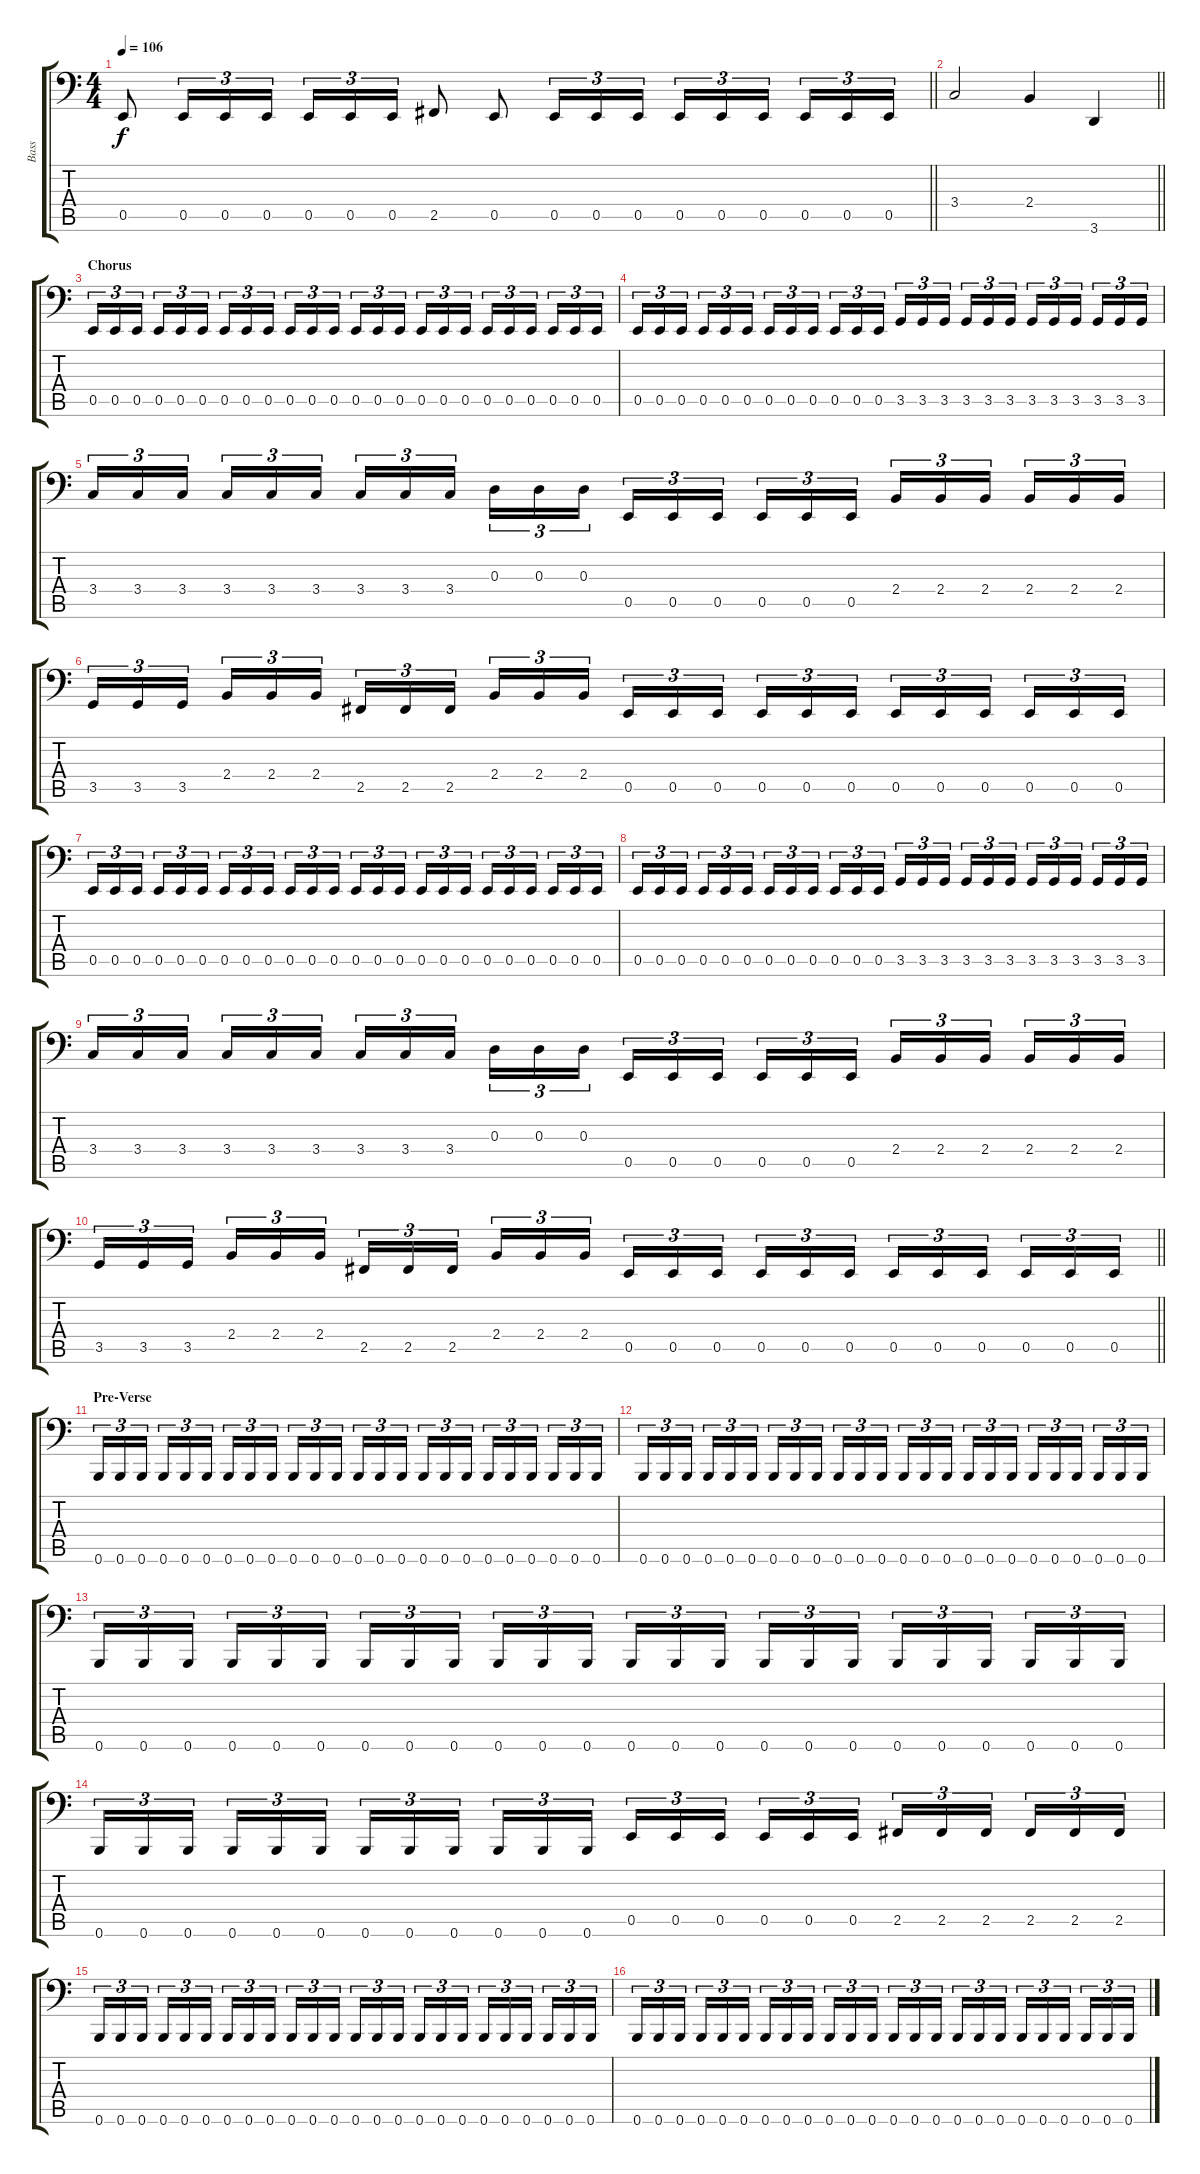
\track ("Bass" "Bass") {instrument electricbassfinger}
\staff {score tabs}
\tuning (C3 G2 D2 A1 E1 B0) {hide}
\ts (4 4)
\tempo 106
\clef f4
\barLineRight lightlight
\ks c
0.5.8{dy f} 0.5.16{tu (3 2)} 0.5.16{tu (3 2)} 0.5.16{tu (3 2)} 0.5.16{tu (3 2)} 0.5.16{tu (3 2)} 0.5.16{tu (3 2)} 2.5.8 0.5.8 0.5.16{tu (3 2)} 0.5.16{tu (3 2)} 0.5.16{tu (3 2)} 0.5.16{tu (3 2)} 0.5.16{tu (3 2)} 0.5.16{tu (3 2)} 0.5.16{tu (3 2)} 0.5.16{tu (3 2)} 0.5.16{tu (3 2)} |
\section ("" "")
\barLineRight lightlight
3.4.2 2.4.4 3.6.4 |
\section ("" "Chorus")
0.5.16{tu (3 2)} 0.5.16{tu (3 2)} 0.5.16{tu (3 2)} 0.5.16{tu (3 2)} 0.5.16{tu (3 2)} 0.5.16{tu (3 2)} 0.5.16{tu (3 2)} 0.5.16{tu (3 2)} 0.5.16{tu (3 2)} 0.5.16{tu (3 2)} 0.5.16{tu (3 2)} 0.5.16{tu (3 2)} 0.5.16{tu (3 2)} 0.5.16{tu (3 2)} 0.5.16{tu (3 2)} 0.5.16{tu (3 2)} 0.5.16{tu (3 2)} 0.5.16{tu (3 2)} 0.5.16{tu (3 2)} 0.5.16{tu (3 2)} 0.5.16{tu (3 2)} 0.5.16{tu (3 2)} 0.5.16{tu (3 2)} 0.5.16{tu (3 2)} |
0.5.16{tu (3 2)} 0.5.16{tu (3 2)} 0.5.16{tu (3 2)} 0.5.16{tu (3 2)} 0.5.16{tu (3 2)} 0.5.16{tu (3 2)} 0.5.16{tu (3 2)} 0.5.16{tu (3 2)} 0.5.16{tu (3 2)} 0.5.16{tu (3 2)} 0.5.16{tu (3 2)} 0.5.16{tu (3 2)} 3.5.16{tu (3 2)} 3.5.16{tu (3 2)} 3.5.16{tu (3 2)} 3.5.16{tu (3 2)} 3.5.16{tu (3 2)} 3.5.16{tu (3 2)} 3.5.16{tu (3 2)} 3.5.16{tu (3 2)} 3.5.16{tu (3 2)} 3.5.16{tu (3 2)} 3.5.16{tu (3 2)} 3.5.16{tu (3 2)} |
3.4.16{tu (3 2)} 3.4.16{tu (3 2)} 3.4.16{tu (3 2)} 3.4.16{tu (3 2)} 3.4.16{tu (3 2)} 3.4.16{tu (3 2)} 3.4.16{tu (3 2)} 3.4.16{tu (3 2)} 3.4.16{tu (3 2)} 0.3.16{tu (3 2)} 0.3.16{tu (3 2)} 0.3.16{tu (3 2)} 0.5.16{tu (3 2)} 0.5.16{tu (3 2)} 0.5.16{tu (3 2)} 0.5.16{tu (3 2)} 0.5.16{tu (3 2)} 0.5.16{tu (3 2)} 2.4.16{tu (3 2)} 2.4.16{tu (3 2)} 2.4.16{tu (3 2)} 2.4.16{tu (3 2)} 2.4.16{tu (3 2)} 2.4.16{tu (3 2)} |
3.5.16{tu (3 2)} 3.5.16{tu (3 2)} 3.5.16{tu (3 2)} 2.4.16{tu (3 2)} 2.4.16{tu (3 2)} 2.4.16{tu (3 2)} 2.5.16{tu (3 2)} 2.5.16{tu (3 2)} 2.5.16{tu (3 2)} 2.4.16{tu (3 2)} 2.4.16{tu (3 2)} 2.4.16{tu (3 2)} 0.5.16{tu (3 2)} 0.5.16{tu (3 2)} 0.5.16{tu (3 2)} 0.5.16{tu (3 2)} 0.5.16{tu (3 2)} 0.5.16{tu (3 2)} 0.5.16{tu (3 2)} 0.5.16{tu (3 2)} 0.5.16{tu (3 2)} 0.5.16{tu (3 2)} 0.5.16{tu (3 2)} 0.5.16{tu (3 2)} |
0.5.16{tu (3 2)} 0.5.16{tu (3 2)} 0.5.16{tu (3 2)} 0.5.16{tu (3 2)} 0.5.16{tu (3 2)} 0.5.16{tu (3 2)} 0.5.16{tu (3 2)} 0.5.16{tu (3 2)} 0.5.16{tu (3 2)} 0.5.16{tu (3 2)} 0.5.16{tu (3 2)} 0.5.16{tu (3 2)} 0.5.16{tu (3 2)} 0.5.16{tu (3 2)} 0.5.16{tu (3 2)} 0.5.16{tu (3 2)} 0.5.16{tu (3 2)} 0.5.16{tu (3 2)} 0.5.16{tu (3 2)} 0.5.16{tu (3 2)} 0.5.16{tu (3 2)} 0.5.16{tu (3 2)} 0.5.16{tu (3 2)} 0.5.16{tu (3 2)} |
0.5.16{tu (3 2)} 0.5.16{tu (3 2)} 0.5.16{tu (3 2)} 0.5.16{tu (3 2)} 0.5.16{tu (3 2)} 0.5.16{tu (3 2)} 0.5.16{tu (3 2)} 0.5.16{tu (3 2)} 0.5.16{tu (3 2)} 0.5.16{tu (3 2)} 0.5.16{tu (3 2)} 0.5.16{tu (3 2)} 3.5.16{tu (3 2)} 3.5.16{tu (3 2)} 3.5.16{tu (3 2)} 3.5.16{tu (3 2)} 3.5.16{tu (3 2)} 3.5.16{tu (3 2)} 3.5.16{tu (3 2)} 3.5.16{tu (3 2)} 3.5.16{tu (3 2)} 3.5.16{tu (3 2)} 3.5.16{tu (3 2)} 3.5.16{tu (3 2)} |
3.4.16{tu (3 2)} 3.4.16{tu (3 2)} 3.4.16{tu (3 2)} 3.4.16{tu (3 2)} 3.4.16{tu (3 2)} 3.4.16{tu (3 2)} 3.4.16{tu (3 2)} 3.4.16{tu (3 2)} 3.4.16{tu (3 2)} 0.3.16{tu (3 2)} 0.3.16{tu (3 2)} 0.3.16{tu (3 2)} 0.5.16{tu (3 2)} 0.5.16{tu (3 2)} 0.5.16{tu (3 2)} 0.5.16{tu (3 2)} 0.5.16{tu (3 2)} 0.5.16{tu (3 2)} 2.4.16{tu (3 2)} 2.4.16{tu (3 2)} 2.4.16{tu (3 2)} 2.4.16{tu (3 2)} 2.4.16{tu (3 2)} 2.4.16{tu (3 2)} |
\barLineRight lightlight
3.5.16{tu (3 2)} 3.5.16{tu (3 2)} 3.5.16{tu (3 2)} 2.4.16{tu (3 2)} 2.4.16{tu (3 2)} 2.4.16{tu (3 2)} 2.5.16{tu (3 2)} 2.5.16{tu (3 2)} 2.5.16{tu (3 2)} 2.4.16{tu (3 2)} 2.4.16{tu (3 2)} 2.4.16{tu (3 2)} 0.5.16{tu (3 2)} 0.5.16{tu (3 2)} 0.5.16{tu (3 2)} 0.5.16{tu (3 2)} 0.5.16{tu (3 2)} 0.5.16{tu (3 2)} 0.5.16{tu (3 2)} 0.5.16{tu (3 2)} 0.5.16{tu (3 2)} 0.5.16{tu (3 2)} 0.5.16{tu (3 2)} 0.5.16{tu (3 2)} |
\section ("" "Pre-Verse")
0.6.16{tu (3 2)} 0.6.16{tu (3 2)} 0.6.16{tu (3 2)} 0.6.16{tu (3 2)} 0.6.16{tu (3 2)} 0.6.16{tu (3 2)} 0.6.16{tu (3 2)} 0.6.16{tu (3 2)} 0.6.16{tu (3 2)} 0.6.16{tu (3 2)} 0.6.16{tu (3 2)} 0.6.16{tu (3 2)} 0.6.16{tu (3 2)} 0.6.16{tu (3 2)} 0.6.16{tu (3 2)} 0.6.16{tu (3 2)} 0.6.16{tu (3 2)} 0.6.16{tu (3 2)} 0.6.16{tu (3 2)} 0.6.16{tu (3 2)} 0.6.16{tu (3 2)} 0.6.16{tu (3 2)} 0.6.16{tu (3 2)} 0.6.16{tu (3 2)} |
0.6.16{tu (3 2)} 0.6.16{tu (3 2)} 0.6.16{tu (3 2)} 0.6.16{tu (3 2)} 0.6.16{tu (3 2)} 0.6.16{tu (3 2)} 0.6.16{tu (3 2)} 0.6.16{tu (3 2)} 0.6.16{tu (3 2)} 0.6.16{tu (3 2)} 0.6.16{tu (3 2)} 0.6.16{tu (3 2)} 0.6.16{tu (3 2)} 0.6.16{tu (3 2)} 0.6.16{tu (3 2)} 0.6.16{tu (3 2)} 0.6.16{tu (3 2)} 0.6.16{tu (3 2)} 0.6.16{tu (3 2)} 0.6.16{tu (3 2)} 0.6.16{tu (3 2)} 0.6.16{tu (3 2)} 0.6.16{tu (3 2)} 0.6.16{tu (3 2)} |
0.6.16{tu (3 2)} 0.6.16{tu (3 2)} 0.6.16{tu (3 2)} 0.6.16{tu (3 2)} 0.6.16{tu (3 2)} 0.6.16{tu (3 2)} 0.6.16{tu (3 2)} 0.6.16{tu (3 2)} 0.6.16{tu (3 2)} 0.6.16{tu (3 2)} 0.6.16{tu (3 2)} 0.6.16{tu (3 2)} 0.6.16{tu (3 2)} 0.6.16{tu (3 2)} 0.6.16{tu (3 2)} 0.6.16{tu (3 2)} 0.6.16{tu (3 2)} 0.6.16{tu (3 2)} 0.6.16{tu (3 2)} 0.6.16{tu (3 2)} 0.6.16{tu (3 2)} 0.6.16{tu (3 2)} 0.6.16{tu (3 2)} 0.6.16{tu (3 2)} |
0.6.16{tu (3 2)} 0.6.16{tu (3 2)} 0.6.16{tu (3 2)} 0.6.16{tu (3 2)} 0.6.16{tu (3 2)} 0.6.16{tu (3 2)} 0.6.16{tu (3 2)} 0.6.16{tu (3 2)} 0.6.16{tu (3 2)} 0.6.16{tu (3 2)} 0.6.16{tu (3 2)} 0.6.16{tu (3 2)} 0.5.16{tu (3 2)} 0.5.16{tu (3 2)} 0.5.16{tu (3 2)} 0.5.16{tu (3 2)} 0.5.16{tu (3 2)} 0.5.16{tu (3 2)} 2.5.16{tu (3 2)} 2.5.16{tu (3 2)} 2.5.16{tu (3 2)} 2.5.16{tu (3 2)} 2.5.16{tu (3 2)} 2.5.16{tu (3 2)} |
0.6.16{tu (3 2)} 0.6.16{tu (3 2)} 0.6.16{tu (3 2)} 0.6.16{tu (3 2)} 0.6.16{tu (3 2)} 0.6.16{tu (3 2)} 0.6.16{tu (3 2)} 0.6.16{tu (3 2)} 0.6.16{tu (3 2)} 0.6.16{tu (3 2)} 0.6.16{tu (3 2)} 0.6.16{tu (3 2)} 0.6.16{tu (3 2)} 0.6.16{tu (3 2)} 0.6.16{tu (3 2)} 0.6.16{tu (3 2)} 0.6.16{tu (3 2)} 0.6.16{tu (3 2)} 0.6.16{tu (3 2)} 0.6.16{tu (3 2)} 0.6.16{tu (3 2)} 0.6.16{tu (3 2)} 0.6.16{tu (3 2)} 0.6.16{tu (3 2)} |
0.6.16{tu (3 2)} 0.6.16{tu (3 2)} 0.6.16{tu (3 2)} 0.6.16{tu (3 2)} 0.6.16{tu (3 2)} 0.6.16{tu (3 2)} 0.6.16{tu (3 2)} 0.6.16{tu (3 2)} 0.6.16{tu (3 2)} 0.6.16{tu (3 2)} 0.6.16{tu (3 2)} 0.6.16{tu (3 2)} 0.6.16{tu (3 2)} 0.6.16{tu (3 2)} 0.6.16{tu (3 2)} 0.6.16{tu (3 2)} 0.6.16{tu (3 2)} 0.6.16{tu (3 2)} 0.6.16{tu (3 2)} 0.6.16{tu (3 2)} 0.6.16{tu (3 2)} 0.6.16{tu (3 2)} 0.6.16{tu (3 2)} 0.6.16{tu (3 2)}
